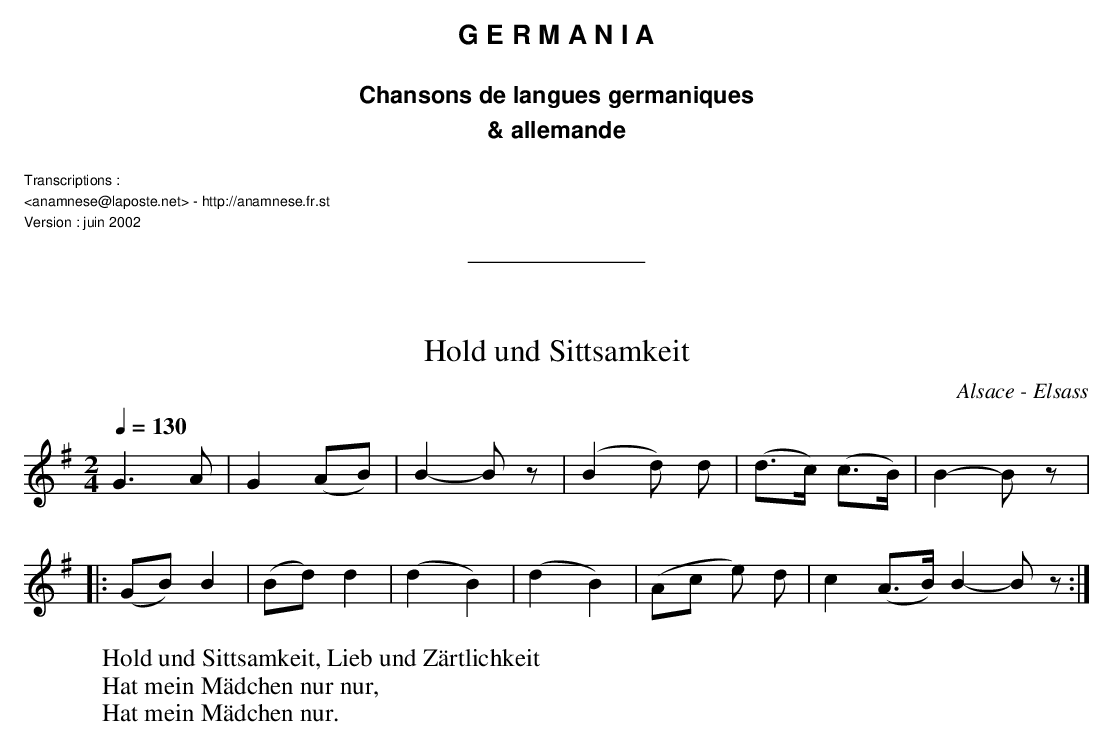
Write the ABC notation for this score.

X:1
T:Hold und Sittsamkeit
O:Alsace - Elsass
M:2/4
L:1/8
Q:1/4=130
K:G
G3 A | G2 (AB) | B2-B z | (B2d) d | (d>c) (c>B) | B2-B z |:
|: (GB) B2 | (Bd) d2 | (d2B2) | (d2B2) | (Ac e) d | c2 (A>B) B2-B z :|
W:Hold und Sittsamkeit, Lieb und Zärtlichkeit
W:Hat mein Mädchen nur nur,
W:Hat mein Mädchen nur.
